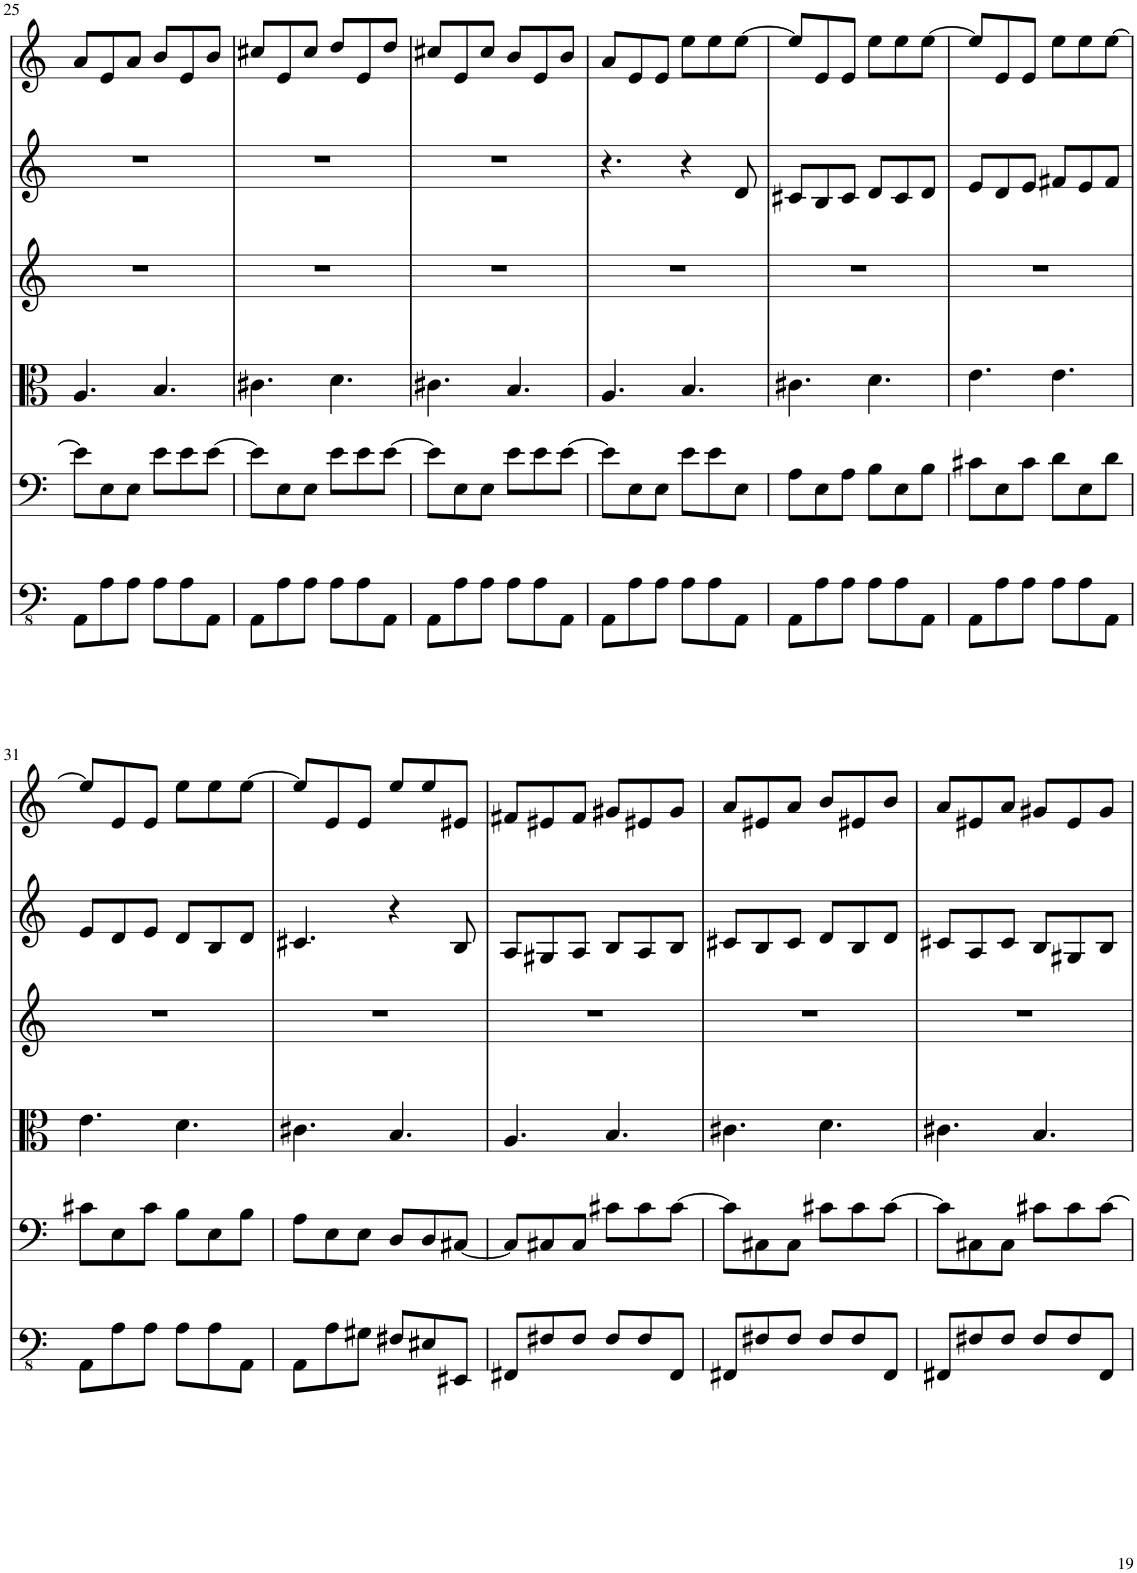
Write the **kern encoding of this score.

**kern	**kern	**kern	**kern	**kern	**kern	**kern
*part7	*part6	*part5	*part4	*part3	*part2	*part1
*staff7	*staff6	*staff5	*staff4	*staff3	*staff2	*staff1
*I"Piano	*I"Piano	*I"Piano	*I"Piano	*I"Piano	*I"Piano	*I"Piano
*	*I'Pno	*	*	*	*	*I'Pno
!!LO:PB:g=z
*clefFv4	*clefF4	*clefC3	*clefG2	*clefG2	*clefG2	*clefG2
*k[]	*k[]	*k[]	*k[]	*k[]	*k[]	*k[]
*M6/8	*M6/8	*M6/8	*M6/8	*M6/8	*M6/8	*M6/8
=25	=25	=25	=25	=25	=25	=25
8AAA\L	8e\L]	4.A/	2.r	2.r	8a/L	2.r
8AA\	8E\	.	.	.	8e/	.
8AA\J	8E\J	.	.	.	8a/J	.
8AA\L	8e\L	4.B/	.	.	8b/L	.
8AA\	8e\	.	.	.	8e/	.
8AAA\J	[8e\J	.	.	.	8b/J	.
=26	=26	=26	=26	=26	=26	=26
8AAA\L	8e\L]	4.c#X\	2.r	2.r	8cc#X/L	2.r
8AA\	8E\	.	.	.	8e/	.
8AA\J	8E\J	.	.	.	8cc#/J	.
8AA\L	8e\L	4.d\	.	.	8dd/L	.
8AA\	8e\	.	.	.	8e/	.
8AAA\J	[8e\J	.	.	.	8dd/J	.
=27	=27	=27	=27	=27	=27	=27
8AAA\L	8e\L]	4.c#X\	2.r	2.r	8cc#X/L	2.r
8AA\	8E\	.	.	.	8e/	.
8AA\J	8E\J	.	.	.	8cc#/J	.
8AA\L	8e\L	4.B/	.	.	8b/L	.
8AA\	8e\	.	.	.	8e/	.
8AAA\J	[8e\J	.	.	.	8b/J	.
=28	=28	=28	=28	=28	=28	=28
!	!	!	!	!	!	!LO:N:vis=4
8AAA\L	8e\L]	4.A/	2.r	4.r	8a/L	4.r
8AA\	8E\	.	.	.	8e/	.
8AA\J	8E\J	.	.	.	8e/J	.
8AA\L	8e\L	4.B/	.	4r	8ee\L	4r
8AA\	8e\	.	.	.	8ee\	.
8AAA\J	8E\J	.	.	8d/	[8ee\J	8d
=29	=29	=29	=29	=29	=29	=29
8AAA\L	8A\L	4.c#X\	2.r	8c#X/L	8ee/L]	8c#X/L
8AA\	8E\	.	.	8B/	8e/	8B/
8AA\J	8A\J	.	.	8c#/J	8e/J	8c#/J
8AA\L	8B\L	4.d\	.	8d/L	8ee\L	8d/L
8AA\	8E\	.	.	8c#/	8ee\	8c#/
8AAA\J	8B\J	.	.	8d/J	[8ee\J	8d/J
=30	=30	=30	=30	=30	=30	=30
8AAA\L	8c#X\L	4.e\	2.r	8e/L	8ee/L]	8e/L
8AA\	8E\	.	.	8d/	8e/	8d/
8AA\J	8c#\J	.	.	8e/J	8e/J	8e/J
8AA\L	8d\L	4.e\	.	8f#X/L	8ee\L	8f#X/L
8AA\	8E\	.	.	8e/	8ee\	8e/
8AAA\J	8d\J	.	.	8f#/J	[8ee\J	8f#/J
!!LO:LB:g=z
=31	=31	=31	=31	=31	=31	=31
8AAA\L	8c#X\L	4.e\	2.r	8e/L	8ee/L]	8e/L
8AA\	8E\	.	.	8d/	8e/	8d/
8AA\J	8c#\J	.	.	8e/J	8e/J	8e/J
8AA\L	8B\L	4.d\	.	8d/L	8ee\L	8d/L
8AA\	8E\	.	.	8B/	8ee\	8B/
8AAA\J	8B\J	.	.	8d/J	[8ee\J	8d/J
=32	=32	=32	=32	=32	=32	=32
8AAA\L	8A\L	4.c#X\	2.r	4.c#X/	8ee/L]	4.c#X
8AA\	8E\	.	.	.	8e/	.
8GG#X\J	8E\J	.	.	.	8e/J	.
8FF#X/L	8D/L	4.B/	.	4r	8ee/L	4r
8EE#X/	8D/	.	.	.	8ee/	.
8EEE#X/J	[8C#X/J	.	.	8B/	8e#X/J	8B
=33	=33	=33	=33	=33	=33	=33
8FFF#X/L	8C#/L]	4.A/	2.r	8A/L	8f#X/L	8A/L
8FF#X/	8C#X/	.	.	8G#X/	8e#X/	8G#X/
8FF#/J	8C#/J	.	.	8A/J	8f#/J	8A/J
8FF#/L	8c#X\L	4.B/	.	8B/L	8g#X/L	8B/L
8FF#/	8c#\	.	.	8A/	8e#X/	8A/
8FFF#/J	[8c#\J	.	.	8B/J	8g#/J	8B/J
=34	=34	=34	=34	=34	=34	=34
8FFF#X/L	8c#\L]	4.c#X\	2.r	8c#X/L	8a/L	8c#X/L
8FF#X/	8C#X\	.	.	8B/	8e#X/	8B/
8FF#/J	8C#\J	.	.	8c#/J	8a/J	8c#/J
8FF#/L	8c#X\L	4.d\	.	8d/L	8b/L	8d/L
8FF#/	8c#\	.	.	8B/	8e#X/	8B/
8FFF#/J	[8c#\J	.	.	8d/J	8b/J	8d/J
=35	=35	=35	=35	=35	=35	=35
8FFF#X/L	8c#\L]	4.c#X\	2.r	8c#X/L	8a/L	8c#X/L
8FF#X/	8C#X\	.	.	8A/	8e#X/	8A/
8FF#/J	8C#\J	.	.	8c#/J	8a/J	8c#/J
8FF#/L	8c#X\L	4.B/	.	8B/L	8g#X/L	8B/L
8FF#/	8c#\	.	.	8G#X/	8e#/	8G#X/
8FFF#/J	[8c#\J	.	.	8B/J	8g#/J	8B/J
=	=	=	=	=	=	=
*-	*-	*-	*-	*-	*-	*-
